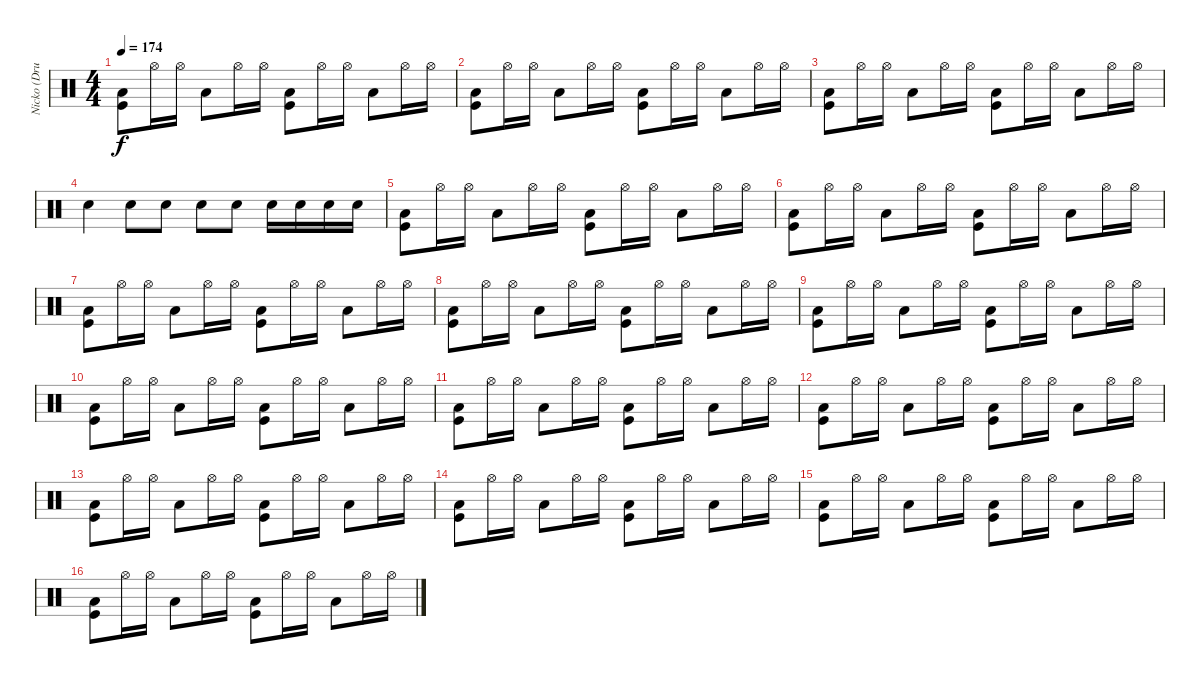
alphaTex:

\track ("Nicko (Drums)" "Nicko (Dru") {instrument percussion}
\staff {score}
\articulation defaults
\ts (4 4)
\tempo 174
\clef neutral
\ks c
("Low Tom (hit)" "Kick (hit)").8{dy f} "Hi-Hat (open)".16 "Hi-Hat (open)".16 "Low Tom (hit)".8 "Hi-Hat (open)".16 "Hi-Hat (open)".16 ("Low Tom (hit)" "Kick (hit)").8 "Hi-Hat (open)".16 "Hi-Hat (open)".16 "Low Tom (hit)".8 "Hi-Hat (open)".16 "Hi-Hat (open)".16 |
("Low Tom (hit)" "Kick (hit)").8 "Hi-Hat (open)".16 "Hi-Hat (open)".16 "Low Tom (hit)".8 "Hi-Hat (open)".16 "Hi-Hat (open)".16 ("Low Tom (hit)" "Kick (hit)").8 "Hi-Hat (open)".16 "Hi-Hat (open)".16 "Low Tom (hit)".8 "Hi-Hat (open)".16 "Hi-Hat (open)".16 |
("Low Tom (hit)" "Kick (hit)").8 "Hi-Hat (open)".16 "Hi-Hat (open)".16 "Low Tom (hit)".8 "Hi-Hat (open)".16 "Hi-Hat (open)".16 ("Low Tom (hit)" "Kick (hit)").8 "Hi-Hat (open)".16 "Hi-Hat (open)".16 "Low Tom (hit)".8 "Hi-Hat (open)".16 "Hi-Hat (open)".16 |
"Snare (hit) 2".4 "Snare (hit) 2".8 "Snare (hit) 2".8 "Snare (hit) 2".8 "Snare (hit) 2".8 "Snare (hit) 2".16 "Snare (hit) 2".16 "Snare (hit) 2".16 "Snare (hit) 2".16 |
("Low Tom (hit)" "Kick (hit)").8 "Hi-Hat (open)".16 "Hi-Hat (open)".16 "Low Tom (hit)".8 "Hi-Hat (open)".16 "Hi-Hat (open)".16 ("Low Tom (hit)" "Kick (hit)").8 "Hi-Hat (open)".16 "Hi-Hat (open)".16 "Low Tom (hit)".8 "Hi-Hat (open)".16 "Hi-Hat (open)".16 |
("Low Tom (hit)" "Kick (hit)").8 "Hi-Hat (open)".16 "Hi-Hat (open)".16 "Low Tom (hit)".8 "Hi-Hat (open)".16 "Hi-Hat (open)".16 ("Low Tom (hit)" "Kick (hit)").8 "Hi-Hat (open)".16 "Hi-Hat (open)".16 "Low Tom (hit)".8 "Hi-Hat (open)".16 "Hi-Hat (open)".16 |
("Low Tom (hit)" "Kick (hit)").8 "Hi-Hat (open)".16 "Hi-Hat (open)".16 "Low Tom (hit)".8 "Hi-Hat (open)".16 "Hi-Hat (open)".16 ("Low Tom (hit)" "Kick (hit)").8 "Hi-Hat (open)".16 "Hi-Hat (open)".16 "Low Tom (hit)".8 "Hi-Hat (open)".16 "Hi-Hat (open)".16 |
("Low Tom (hit)" "Kick (hit)").8 "Hi-Hat (open)".16 "Hi-Hat (open)".16 "Low Tom (hit)".8 "Hi-Hat (open)".16 "Hi-Hat (open)".16 ("Low Tom (hit)" "Kick (hit)").8 "Hi-Hat (open)".16 "Hi-Hat (open)".16 "Low Tom (hit)".8 "Hi-Hat (open)".16 "Hi-Hat (open)".16 |
("Low Tom (hit)" "Kick (hit)").8 "Hi-Hat (open)".16 "Hi-Hat (open)".16 "Low Tom (hit)".8 "Hi-Hat (open)".16 "Hi-Hat (open)".16 ("Low Tom (hit)" "Kick (hit)").8 "Hi-Hat (open)".16 "Hi-Hat (open)".16 "Low Tom (hit)".8 "Hi-Hat (open)".16 "Hi-Hat (open)".16 |
("Low Tom (hit)" "Kick (hit)").8 "Hi-Hat (open)".16 "Hi-Hat (open)".16 "Low Tom (hit)".8 "Hi-Hat (open)".16 "Hi-Hat (open)".16 ("Low Tom (hit)" "Kick (hit)").8 "Hi-Hat (open)".16 "Hi-Hat (open)".16 "Low Tom (hit)".8 "Hi-Hat (open)".16 "Hi-Hat (open)".16 |
("Low Tom (hit)" "Kick (hit)").8 "Hi-Hat (open)".16 "Hi-Hat (open)".16 "Low Tom (hit)".8 "Hi-Hat (open)".16 "Hi-Hat (open)".16 ("Low Tom (hit)" "Kick (hit)").8 "Hi-Hat (open)".16 "Hi-Hat (open)".16 "Low Tom (hit)".8 "Hi-Hat (open)".16 "Hi-Hat (open)".16 |
("Low Tom (hit)" "Kick (hit)").8 "Hi-Hat (open)".16 "Hi-Hat (open)".16 "Low Tom (hit)".8 "Hi-Hat (open)".16 "Hi-Hat (open)".16 ("Low Tom (hit)" "Kick (hit)").8 "Hi-Hat (open)".16 "Hi-Hat (open)".16 "Low Tom (hit)".8 "Hi-Hat (open)".16 "Hi-Hat (open)".16 |
("Low Tom (hit)" "Kick (hit)").8 "Hi-Hat (open)".16 "Hi-Hat (open)".16 "Low Tom (hit)".8 "Hi-Hat (open)".16 "Hi-Hat (open)".16 ("Low Tom (hit)" "Kick (hit)").8 "Hi-Hat (open)".16 "Hi-Hat (open)".16 "Low Tom (hit)".8 "Hi-Hat (open)".16 "Hi-Hat (open)".16 |
("Low Tom (hit)" "Kick (hit)").8 "Hi-Hat (open)".16 "Hi-Hat (open)".16 "Low Tom (hit)".8 "Hi-Hat (open)".16 "Hi-Hat (open)".16 ("Low Tom (hit)" "Kick (hit)").8 "Hi-Hat (open)".16 "Hi-Hat (open)".16 "Low Tom (hit)".8 "Hi-Hat (open)".16 "Hi-Hat (open)".16 |
("Low Tom (hit)" "Kick (hit)").8 "Hi-Hat (open)".16 "Hi-Hat (open)".16 "Low Tom (hit)".8 "Hi-Hat (open)".16 "Hi-Hat (open)".16 ("Low Tom (hit)" "Kick (hit)").8 "Hi-Hat (open)".16 "Hi-Hat (open)".16 "Low Tom (hit)".8 "Hi-Hat (open)".16 "Hi-Hat (open)".16 |
("Low Tom (hit)" "Kick (hit)").8 "Hi-Hat (open)".16 "Hi-Hat (open)".16 "Low Tom (hit)".8 "Hi-Hat (open)".16 "Hi-Hat (open)".16 ("Low Tom (hit)" "Kick (hit)").8 "Hi-Hat (open)".16 "Hi-Hat (open)".16 "Low Tom (hit)".8 "Hi-Hat (open)".16 "Hi-Hat (open)".16
